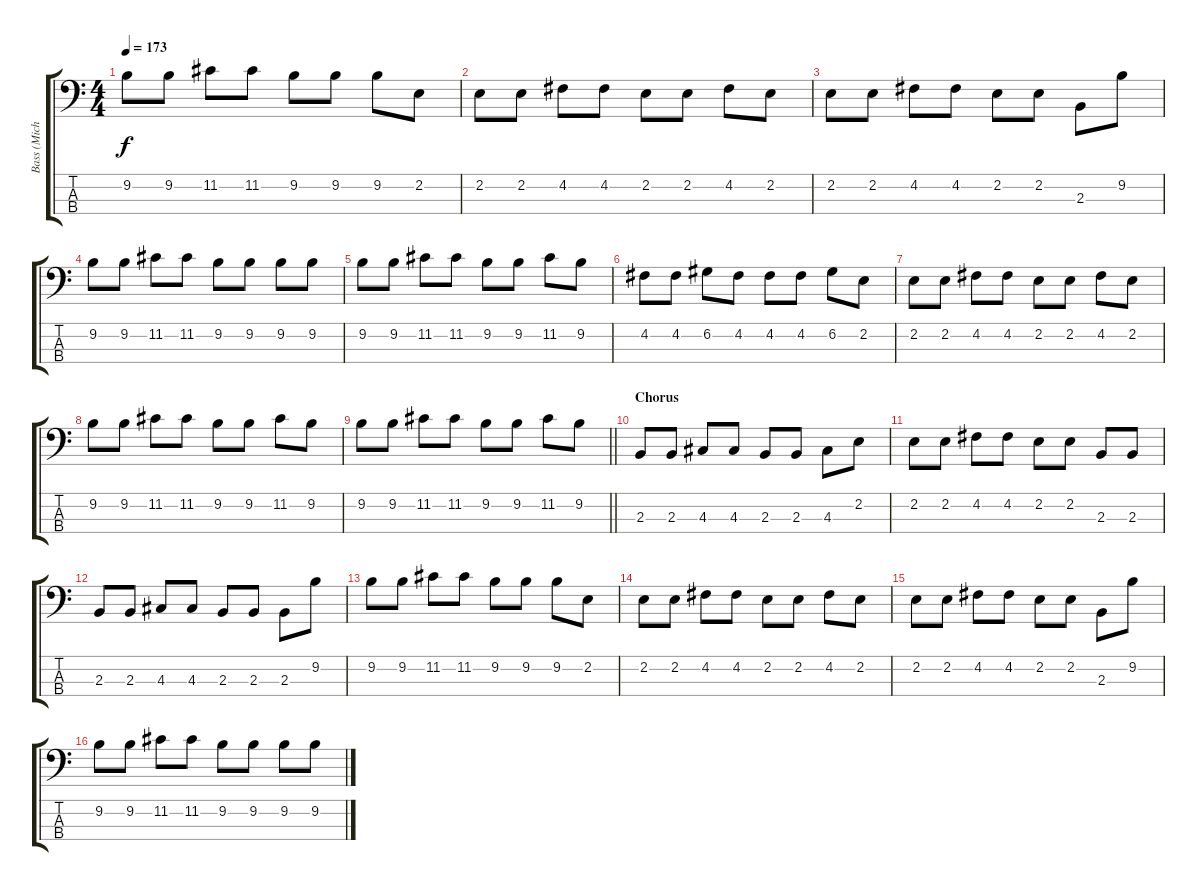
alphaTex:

\track ("Bass (Michael Anthony)" "Bass (Mich") {instrument electricbassfinger}
\staff {score tabs}
\tuning (G2 D2 A1 E1) {hide}
\ts (4 4)
\tempo 173
\clef f4
\ks c
9.2.8{dy f} 9.2.8 11.2.8 11.2.8 9.2.8 9.2.8 9.2.8 2.2.8 |
2.2.8 2.2.8 4.2.8 4.2.8 2.2.8 2.2.8 4.2.8 2.2.8 |
2.2.8 2.2.8 4.2.8 4.2.8 2.2.8 2.2.8 2.3.8 9.2.8 |
9.2.8 9.2.8 11.2.8 11.2.8 9.2.8 9.2.8 9.2.8 9.2.8 |
9.2.8 9.2.8 11.2.8 11.2.8 9.2.8 9.2.8 11.2.8 9.2.8 |
4.2.8 4.2.8 6.2.8 4.2.8 4.2.8 4.2.8 6.2.8 2.2.8 |
2.2.8 2.2.8 4.2.8 4.2.8 2.2.8 2.2.8 4.2.8 2.2.8 |
9.2.8 9.2.8 11.2.8 11.2.8 9.2.8 9.2.8 11.2.8 9.2.8 |
\barLineRight lightlight
9.2.8 9.2.8 11.2.8 11.2.8 9.2.8 9.2.8 11.2.8 9.2.8 |
\section ("" "Chorus")
2.3.8 2.3.8 4.3.8 4.3.8 2.3.8 2.3.8 4.3.8 2.2.8 |
2.2.8 2.2.8 4.2.8 4.2.8 2.2.8 2.2.8 2.3.8 2.3.8 |
2.3.8 2.3.8 4.3.8 4.3.8 2.3.8 2.3.8 2.3.8 9.2.8 |
9.2.8 9.2.8 11.2.8 11.2.8 9.2.8 9.2.8 9.2.8 2.2.8 |
2.2.8 2.2.8 4.2.8 4.2.8 2.2.8 2.2.8 4.2.8 2.2.8 |
2.2.8 2.2.8 4.2.8 4.2.8 2.2.8 2.2.8 2.3.8 9.2.8 |
9.2.8 9.2.8 11.2.8 11.2.8 9.2.8 9.2.8 9.2.8 9.2.8
